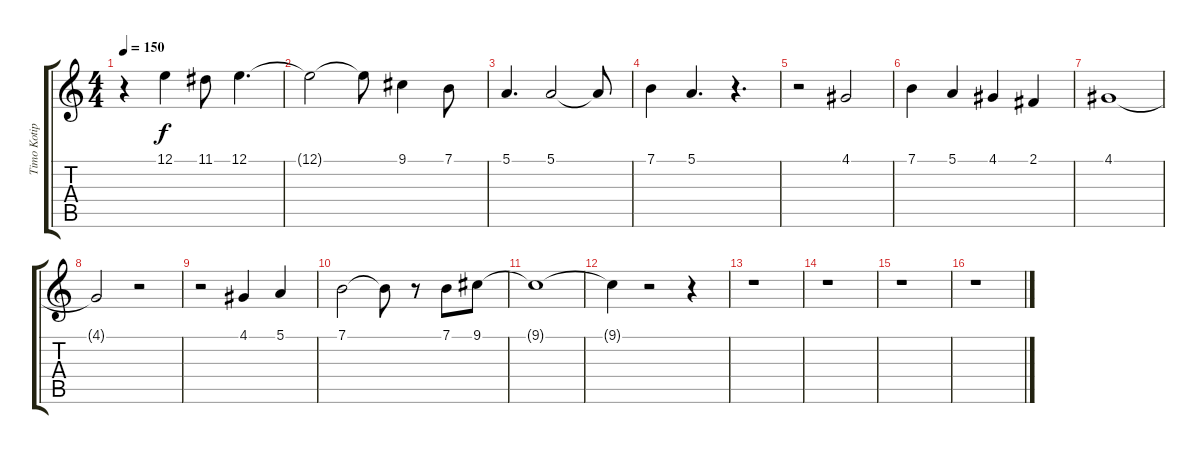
\track ("Timo Kotipelto" "Timo Kotip") {instrument pad1newage}
\staff {score tabs}
\tuning (E4 B3 G3 D3 A2 E2) {hide}
\ts (4 4)
\tempo 150
\clef g2
\ks c
r.4{dy f} 12.1.4 11.1.8 12.1.4{d} |
12.1{t}.2 12.1{t}.8 9.1.4 7.1.8 |
5.1.4{d} 5.1.2 5.1{t}.8 |
7.1.4 5.1.4{d} r.4{d} |
r.2 4.1.2 |
7.1.4 5.1.4 4.1.4 2.1.4 |
4.1.1 |
4.1{t}.2 r.2 |
r.2 4.1.4 5.1.4 |
7.1.2 7.1{t}.8 r.8 7.1.8 9.1.8 |
9.1{t}.1 |
9.1{t}.4 r.2 r.4 |
r.1 |
r.1 |
r.1 |
r.1
